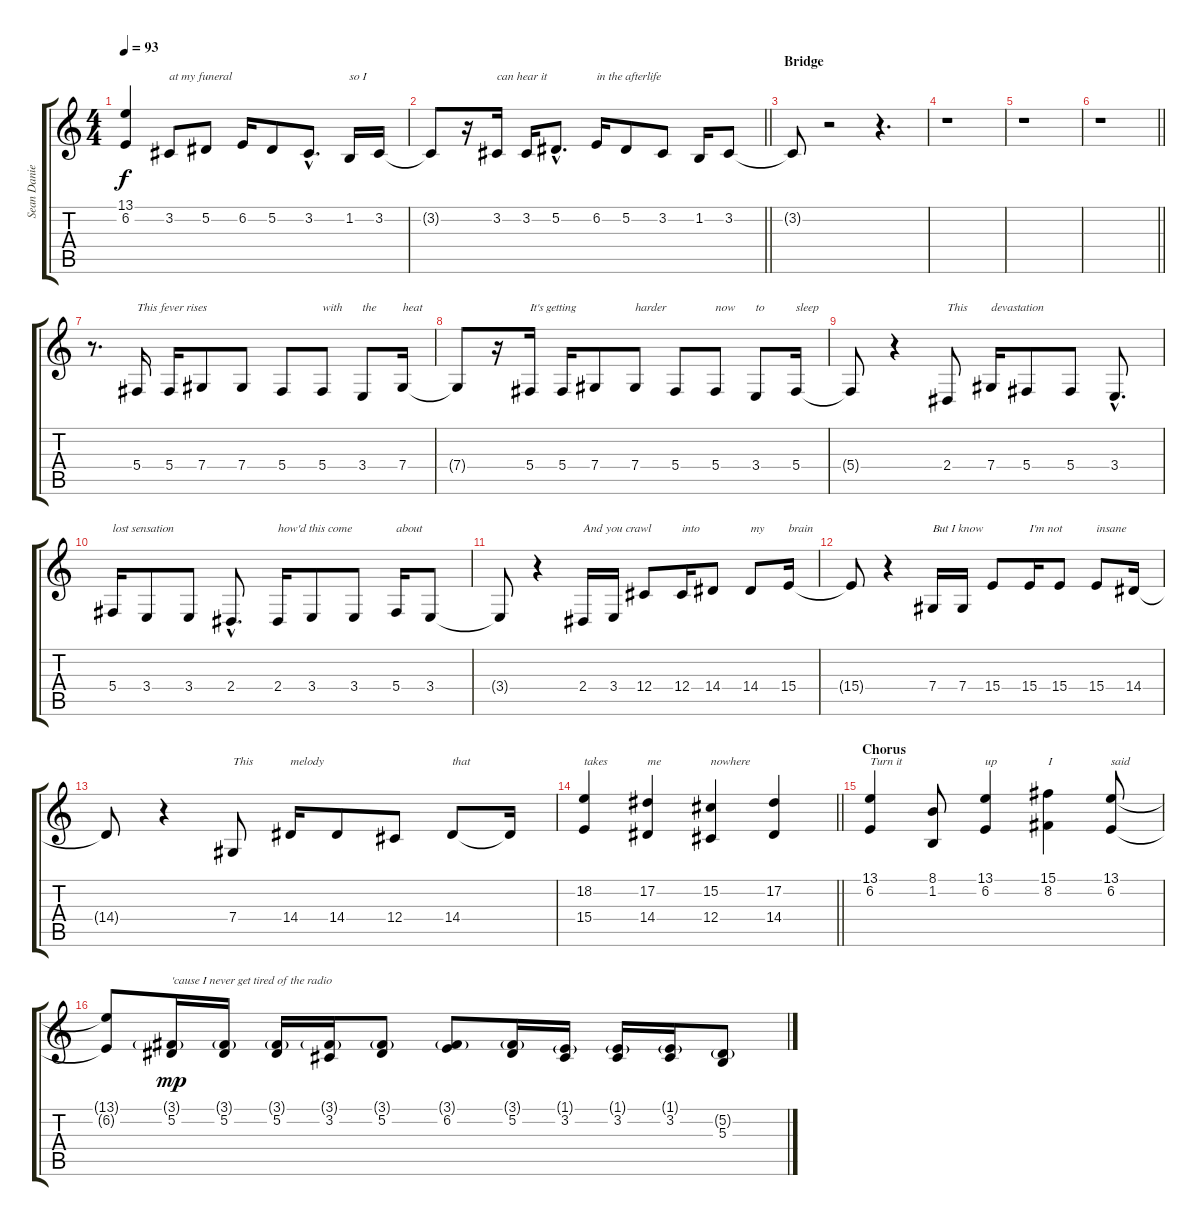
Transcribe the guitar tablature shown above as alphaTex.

\track ("Sean Danielsen (Vocals)" "Sean Danie") {instrument violin}
\staff {score tabs}
\tuning (Eb4 Bb3 Gb3 Db3 Ab2 Db2) {hide}
\ts (4 4)
\tempo 93
\clef g2
\ks c
(13.1{t} 6.2{t}).4{dy f} 3.2.8{txt "at my funeral"} 5.2.8 6.2.16 5.2.8 3.2{hac}.8{d} 1.2.16{txt "so I"} 3.2.16 |
\barLineRight lightlight
3.2{t}.8 r.16 3.2.16{txt "can hear it"} 3.2.16 5.2{hac}.8{d} 6.2.16{txt "in the afterlife"} 5.2.8 3.2.8 1.2.16 3.2.8 |
\section ("" "Bridge")
3.2{t}.8 r.2 r.4{d} |
r.1 |
r.1 |
\barLineRight lightlight
r.1 |
r.8{d} 5.4.16{txt "This fever rises"} 5.4.16 7.4.8 7.4.8 5.4.8 5.4.8{txt "with"} 3.4.8{txt "the"} 7.4.16{txt "heat"} |
7.4{t}.8 r.16 5.4.16{txt "It's getting"} 5.4.16 7.4.8 7.4.8{txt "harder"} 5.4.8 5.4.8{txt "now"} 3.4.8{txt "to"} 5.4.16{txt "sleep"} |
5.4{t}.8 r.4 2.4.8{txt "This"} 7.4.16{txt "devastation"} 5.4.8 5.4.8 3.4{hac}.8{d} |
5.4.16{txt "lost sensation"} 3.4.8 3.4.8 2.4{hac}.8{d} 2.4.16{txt "how'd this come"} 3.4.8 3.4.8 5.4.16{txt "about"} 3.4.8 |
3.4{t}.8 r.4 2.4.16{txt "And you crawl"} 3.4.16 12.4.8 12.4.16{txt "into"} 14.4.8 14.4.8{txt "my"} 15.4.16{txt "brain"} |
15.4{t}.8 r.4 7.4.16{txt "But I know"} 7.4.16 15.4.8 15.4.16{txt "I'm not"} 15.4.8 15.4.8{txt "insane"} 14.4.16 |
14.4{t}.8 r.4 7.4.8{txt "This"} 14.4.16{txt "melody"} 14.4.8 12.4.8 14.4.8{txt "that"} 14.4{t}.16 |
\barLineRight lightlight
(18.2 15.4).4{txt "takes"} (17.2 14.4).4{txt "me"} (15.2 12.4).4{txt "nowhere"} (17.2 14.4).4 |
\section ("" "Chorus")
(13.1 6.2).4{txt "Turn it"} (8.1 1.2).8 (13.1 6.2).4{txt "up"} (15.1 8.2).4{txt "I"} (13.1 6.2).8{txt "said"} |
(13.1{t} 6.2{t}).8 (3.1{g} 5.2).16{txt "'cause I never get tired of the radio" dy mp} (3.1{g} 5.2).16 (3.1{g} 5.2).16 (3.1{g} 3.2).16 (3.1{g} 5.2).8 (3.1{g} 6.2).8 (3.1{g} 5.2).16 (1.1{g} 3.2).16 (1.1{g} 3.2).16 (1.1{g} 3.2).16 (5.2{g} 5.3).8
